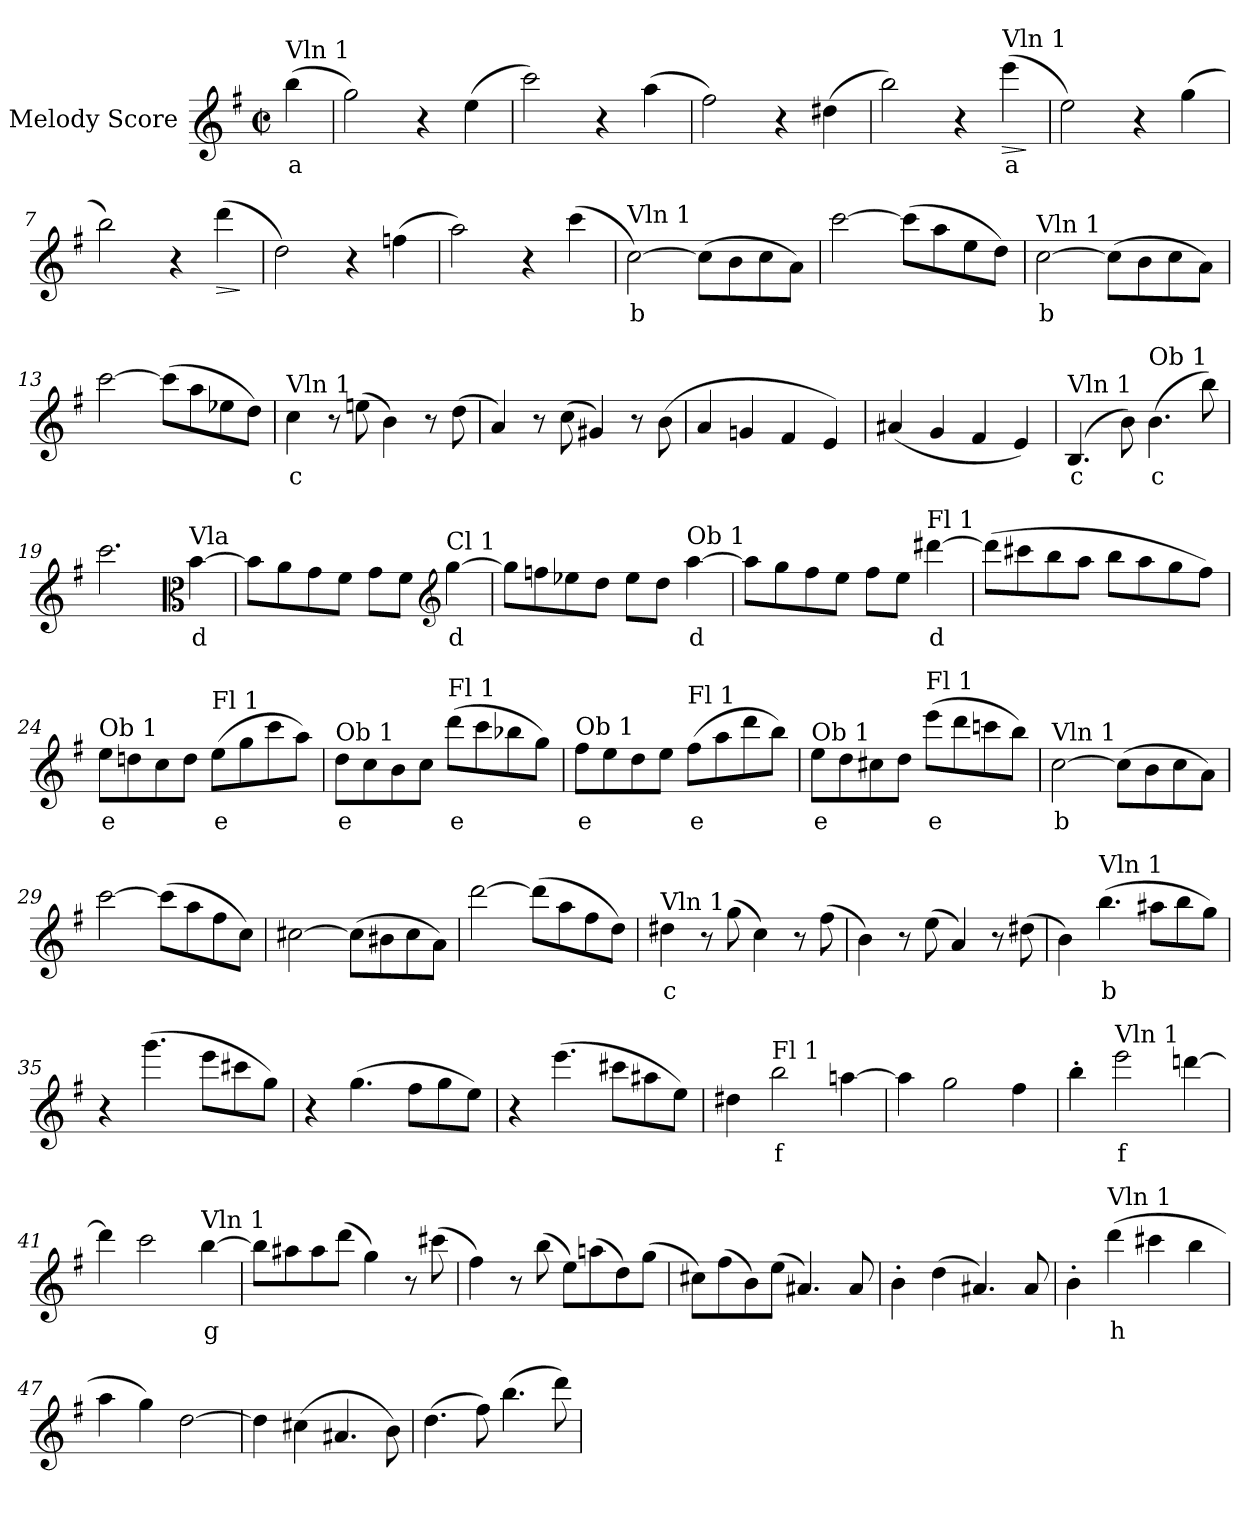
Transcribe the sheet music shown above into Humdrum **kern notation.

**kern	**text	**dynam
*part1	*part1	*part1
*staff1	*staff1	*staff1
*I"Melody Score	*	*
*k[f#]	*	*
*M2/2	*	*
*met(c|)	*	*
=1	=1	=1
!LO:TX:a:t=Vln 1	!	!
!	!LO:LY:b:color=#FF0000	!
(4bb\	a	.
=2	=2	=2
2gg\)	.	.
4r	.	.
(4ee\	.	.
=3	=3	=3
2ccc\)	.	.
4r	.	.
(4aa\	.	.
=4	=4	=4
2ff#\)	.	.
4r	.	.
(4dd#X\	.	.
=5	=5	=5
2bb\)	.	.
4r	.	.
!LO:TX:a:t=Vln 1	!	!
!	!LO:LY:b:color=#FF0000	!LO:HP:b
(4eee\	a	>
.	.	]
=6	=6	=6
2ee\)	.	.
4r	.	.
(4gg\	.	.
=7	=7	=7
2bb\)	.	.
4r	.	.
!	!	!LO:HP:b
(4ddd\	.	>
.	.	]
=8	=8	=8
2dd\)	.	.
4r	.	.
(4ffn\	.	.
=9	=9	=9
2aa\)	.	.
4r	.	.
(4ccc\	.	.
=10	=10	=10
!LO:TX:a:t=Vln 1	!	!
!	!LO:LY:b:color=#FF0000	!
[2cc\)	b	.
(8cc\L]	.	.
8b\	.	.
8cc\	.	.
8a\J)	.	.
=11	=11	=11
[2ccc\	.	.
(8ccc\L]	.	.
8aa\	.	.
8ee\	.	.
8dd\J)	.	.
=12	=12	=12
!LO:TX:a:t=Vln 1	!	!
!	!LO:LY:b:color=#FF0000	!
[2cc\	b	.
(8cc\L]	.	.
8b\	.	.
8cc\	.	.
8a\J)	.	.
=13	=13	=13
[2ccc\	.	.
(8ccc\L]	.	.
8aa\	.	.
8ee-X\	.	.
8dd\J)	.	.
=14	=14	=14
!LO:TX:a:t=Vln 1	!	!
!	!LO:LY:b:color=#FF0000	!
4cc\	c	.
8r	.	.
(8een\	.	.
4b\)	.	.
8r	.	.
(8dd\	.	.
=15	=15	=15
4a/)	.	.
8r	.	.
(8cc\	.	.
4g#X/)	.	.
8r	.	.
(8b\	.	.
=16	=16	=16
4a/	.	.
4gn/	.	.
4f#/	.	.
4e/)	.	.
=17	=17	=17
(4a#X/	.	.
4g/	.	.
4f#/	.	.
4e/)	.	.
=18	=18	=18
!LO:TX:a:t=Vln 1	!	!
!	!LO:LY:b:color=#FF0000	!
(4.B/	c	.
8b\)	.	.
!LO:TX:a:t=Ob 1	!	!
!	!LO:LY:b:color=#FF0000	!
(4.b\	c	.
8bb\)	.	.
=19	=19	=19
2.ccc\	.	.
*clefC3	*	*
!LO:TX:a:t=Vla	!	!
!	!LO:LY:b:color=#FF0000	!
[4b\	d	.
=20	=20	=20
8b\L]	.	.
8a\	.	.
8g\	.	.
8f#\J	.	.
8g\L	.	.
8f#\J	.	.
*clefG2	*	*
!LO:TX:a:t=Cl 1	!	!
!	!LO:LY:b:color=#FF0000	!
[4gg\	d	.
=21	=21	=21
8gg\L]	.	.
8ff\	.	.
8ee-\	.	.
8dd\J	.	.
8ee-\L	.	.
8dd\J	.	.
!LO:TX:a:t=Ob 1	!	!
!	!LO:LY:b:color=#FF0000	!
[4aa\	d	.
=22	=22	=22
8aa\L]	.	.
8gg\	.	.
8ff#\	.	.
8ee\J	.	.
8ff#\L	.	.
8ee\J	.	.
!LO:TX:a:t=Fl 1	!	!
!	!LO:LY:b:color=#FF0000	!
[4ddd#X\	d	.
=23	=23	=23
(8ddd#\L]	.	.
8ccc#X\	.	.
8bb\	.	.
8aa\J	.	.
8bb\L	.	.
8aa\	.	.
8gg\	.	.
8ff#\J)	.	.
=24	=24	=24
!LO:TX:a:t=Ob 1	!	!
!	!LO:LY:b:color=#FF0000	!
8ee\L	e	.
8ddn\	.	.
8cc\	.	.
8dd\J	.	.
!LO:TX:a:t=Fl 1	!	!
!	!LO:LY:b:color=#FF0000	!
(8ee\L	e	.
8gg\	.	.
8ccc\	.	.
8aa\J)	.	.
=25	=25	=25
!LO:TX:a:t=Ob 1	!	!
!	!LO:LY:b:color=#FF0000	!
8dd\L	e	.
8cc\	.	.
8b\	.	.
8cc\J	.	.
!LO:TX:a:t=Fl 1	!	!
!	!LO:LY:b:color=#FF0000	!
(8ddd\L	e	.
8ccc\	.	.
8bb-X\	.	.
8gg\J)	.	.
=26	=26	=26
!LO:TX:a:t=Ob 1	!	!
!	!LO:LY:b:color=#FF0000	!
8ff#\L	e	.
8ee\	.	.
8dd\	.	.
8ee\J	.	.
!LO:TX:a:t=Fl 1	!	!
!	!LO:LY:b:color=#FF0000	!
(8ff#\L	e	.
8aa\	.	.
8ddd\	.	.
8bb\J)	.	.
=27	=27	=27
!LO:TX:a:t=Ob 1	!	!
!	!LO:LY:b:color=#FF0000	!
8ee\L	e	.
8dd\	.	.
8cc#X\	.	.
8dd\J	.	.
!LO:TX:a:t=Fl 1	!	!
!	!LO:LY:b:color=#FF0000	!
(8eee\L	e	.
8ddd\	.	.
8cccn\	.	.
8bb\J)	.	.
=28	=28	=28
!LO:TX:a:t=Vln 1	!	!
!	!LO:LY:b:color=#FF0000	!
[2cc\	b	.
(8cc\L]	.	.
8b\	.	.
8cc\	.	.
8a\J)	.	.
=29	=29	=29
[2ccc\	.	.
(8ccc\L]	.	.
8aa\	.	.
8ff#\	.	.
8cc\J)	.	.
=30	=30	=30
[2cc#X\	.	.
(8cc#\L]	.	.
8b#X\	.	.
8cc#\	.	.
8a\J)	.	.
=31	=31	=31
[2ddd\	.	.
(8ddd\L]	.	.
8aa\	.	.
8ff#\	.	.
8dd\J)	.	.
=32	=32	=32
!LO:TX:a:t=Vln 1	!	!
!	!LO:LY:b:color=#FF0000	!
4dd#X\	c	.
8r	.	.
(8gg\	.	.
4cc\)	.	.
8r	.	.
(8ff#\	.	.
=33	=33	=33
4b\)	.	.
8r	.	.
(8ee\	.	.
4a/)	.	.
8r	.	.
(8dd#X\	.	.
=34	=34	=34
4b\)	.	.
!LO:TX:a:t=Vln 1	!	!
!	!LO:LY:b:color=#FF0000	!
(4.bb\	b	.
8aa#X\L	.	.
8bb\	.	.
8gg\J)	.	.
=35	=35	=35
4r	.	.
(4.ggg\	.	.
8eee\L	.	.
8ccc#X\	.	.
8gg\J)	.	.
=36	=36	=36
4r	.	.
(4.gg\	.	.
8ff#\L	.	.
8gg\	.	.
8ee\J)	.	.
=37	=37	=37
4r	.	.
(4.eee\	.	.
8ccc#X\L	.	.
8aa#X\	.	.
8ee\J)	.	.
=38	=38	=38
4dd#X\	.	.
!LO:TX:a:t=Fl 1	!	!
!	!LO:LY:b:color=#FF0000	!
2bb\	f	.
[4aan\	.	.
=39	=39	=39
4aan\]	.	.
2gg\	.	.
4ff#\	.	.
=40	=40	=40
4bb'\	.	.
!LO:TX:a:t=Vln 1	!	!
!	!LO:LY:b:color=#FF0000	!
2eee\	f	.
[4dddn\	.	.
=41	=41	=41
4dddn\]	.	.
2ccc\	.	.
!LO:TX:a:t=Vln 1	!	!
!	!LO:LY:b:color=#FF0000	!
[4bb\	g	.
=42	=42	=42
8bb\L]	.	.
8aa#X\	.	.
8aa#\	.	.
(8ddd\J	.	.
4gg\)	.	.
8r	.	.
(8ccc#X\	.	.
=43	=43	=43
4ff#\)	.	.
8r	.	.
(8bb\	.	.
8ee\L)	.	.
(8aan\	.	.
8dd\)	.	.
(8gg\J	.	.
=44	=44	=44
8cc#X\L)	.	.
(8ff#\	.	.
8b\)	.	.
(8ee\J	.	.
4.a#X/)	.	.
8a#/	.	.
=45	=45	=45
4b'\	.	.
(4dd\	.	.
4.a#X/)	.	.
8a#/	.	.
=46	=46	=46
4b'\	.	.
!LO:TX:a:t=Vln 1	!	!
!	!LO:LY:b:color=#FF0000	!
(4ddd\	h	.
4ccc#X\	.	.
4bb\	.	.
=47	=47	=47
4aa\	.	.
4gg\)	.	.
[2dd\	.	.
=48	=48	=48
4dd\]	.	.
(4cc#X\	.	.
4.a#X/	.	.
8b\)	.	.
=49	=49	=49
(4.dd\	.	.
8ff#\)	.	.
(4.bb\	.	.
8ddd\)	.	.
=	=	=
*-	*-	*-
